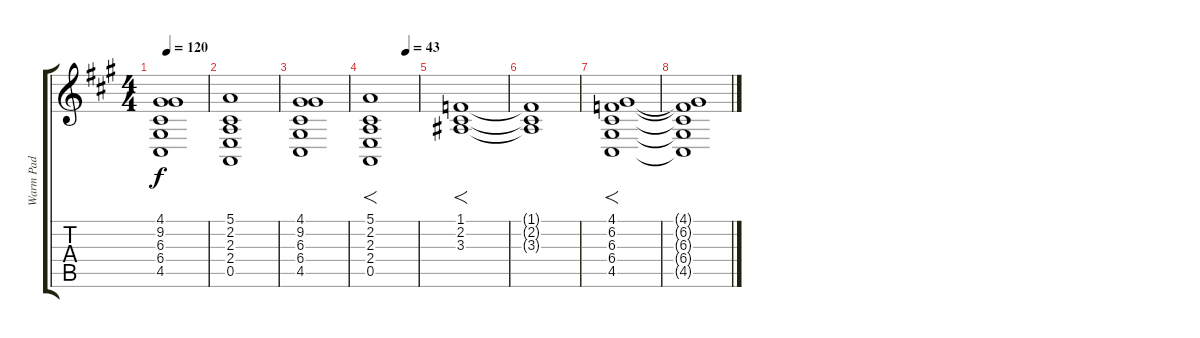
\track ("Warm Pad" "Warm Pad") {instrument pad2warm}
\staff {score tabs}
\tuning (E4 B3 G3 D3 A2 E2) {hide}
\ts (4 4)
\tempo 120
\clef g2
\ks a
(4.1 9.2 6.3 6.4 4.5).1{dy f} |
(5.1 2.2 2.3 2.4 0.5).1 |
(4.1 9.2 6.3 6.4 4.5).1 |
\tempo (43 0.75)
(5.1 2.2 2.3 2.4 0.5).1{f} |
(1.1 2.2 3.3).1{f} |
(1.1{t} 2.2{t} 3.3{t}).1 |
(4.1 6.2 6.3 6.4 4.5).1{f} |
(4.1{t} 6.2{t} 6.3{t} 6.4{t} 4.5{t}).1
